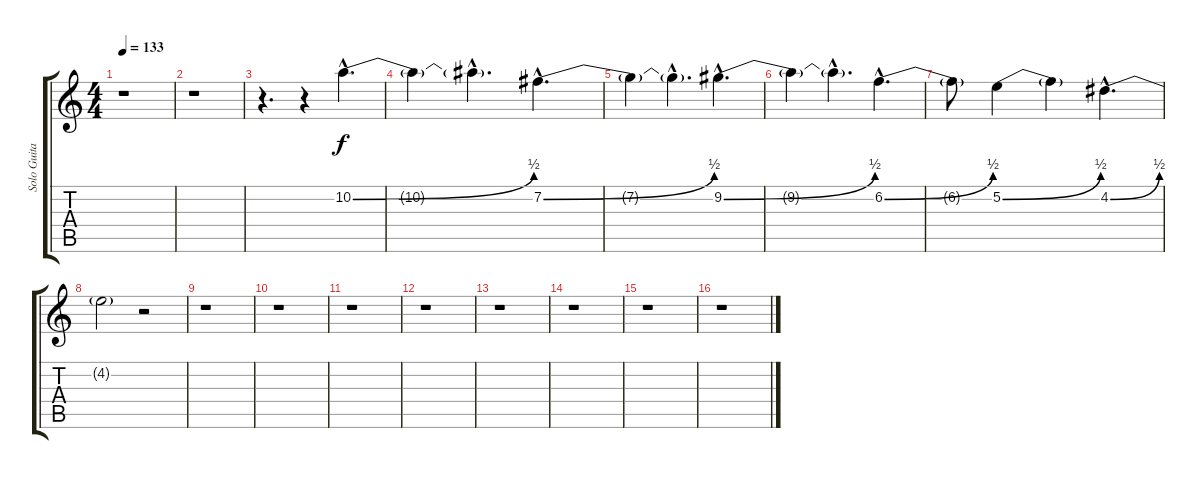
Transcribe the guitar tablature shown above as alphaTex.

\track ("Solo Guitar" "Solo Guita") {instrument distortionguitar}
\staff {score tabs}
\tuning (E4 B3 G3 D3 A2 D2) {hide}
\ts (4 4)
\tempo 133
\clef g2
\ks c
r.1{dy f} |
r.1 |
r.4{d} r.4 10.2{be (bend 0 0 60 2) hac}.4{d} |
10.2{t}.4 10.2{hac t}.4{d} 7.2{be (bend 0 0 60 2) hac}.4{d} |
7.2{t}.4 7.2{hac t}.4{d} 9.2{be (bend 0 0 60 2) hac}.4{d} |
9.2{t}.4 9.2{hac t}.4{d} 6.2{be (bend 0 0 60 2) hac}.4{d} |
6.2{t}.8 5.2{be (bend 0 0 60 2)}.4 5.2{t}.4 4.2{be (bend 0 0 60 2) hac}.4{d} |
4.2{t}.2 r.2 |
r.1 |
r.1 |
r.1 |
r.1 |
r.1 |
r.1 |
r.1 |
r.1
